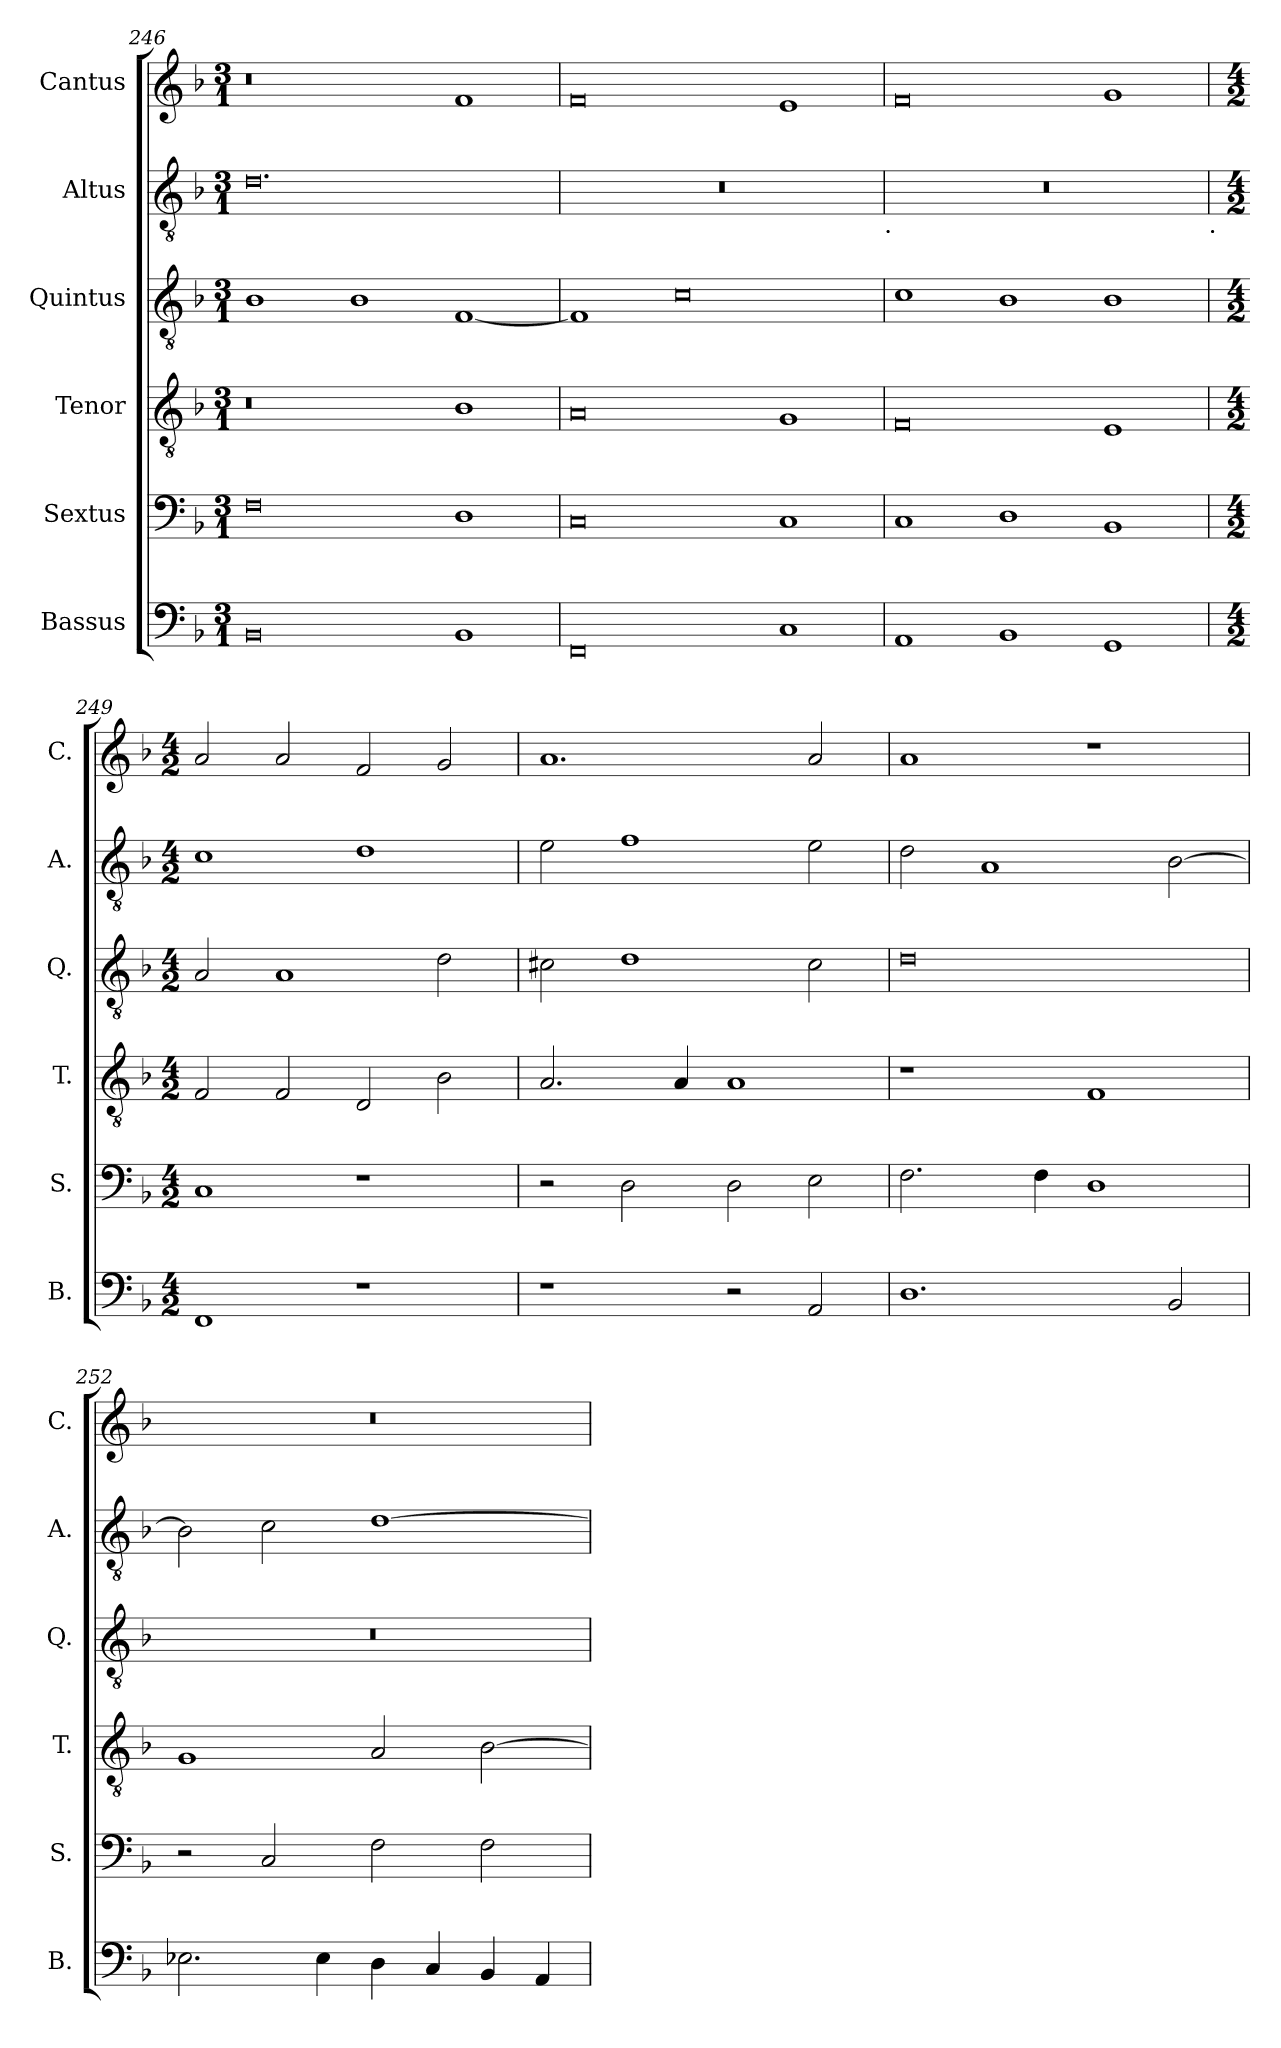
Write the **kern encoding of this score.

**kern	**kern	**kern	**kern	**kern	**kern
*part6	*part5	*part4	*part3	*part2	*part1
*staff6	*staff5	*staff4	*staff3	*staff2	*staff1
*I"Bassus	*I"Sextus	*I"Tenor	*I"Quintus	*I"Altus	*I"Cantus
*I'B.	*I'S.	*I'T.	*I'Q.	*I'A.	*I'C.
*clefF4	*clefF4	*clefGv2	*clefGv2	*clefGv2	*clefG2
*k[b-]	*k[b-]	*k[b-]	*k[b-]	*k[b-]	*k[b-]
*F:	*F:	*F:	*F:	*F:	*F:
*M3/1	*M3/1	*M3/1	*M3/1	*M3/1	*M3/1
=246	=246	=246	=246	=246	=246
0BB-	0F	0r	1B-	0.d	0r
.	.	.	1B-	.	.
1BB-	1D	1B-	[1F	.	1f
=247	=247	=247	=247	=247	=247
0FF	0C	0A	1F]	0.r	0f
.	.	.	0c	.	.
1C	1C	1G	.	.	1e
!	!	!	!	!LO:TX:b:t=.	!
=248	=248	=248	=248	=248	=248
1AA	1C	0F	1c	0.r	0f
1BB-	1D	.	1B-	.	.
1GG	1BB-	1E	1B-	.	1g
!	!	!	!	!LO:TX:b:t=.	!
=249	=249	=249	=249	=249	=249
*M4/2	*M4/2	*M4/2	*M4/2	*M4/2	*M4/2
1FF	1C	2F/	2A/	1c	2a/
.	.	2F/	1A	.	2a/
1r	1r	2D/	.	1d	2f/
.	.	2B-\	2d\	.	2g/
!!LO:PB:g=z
=250	=250	=250	=250	=250	=250
1r	2r	2.A/	2c#X\	2e\	1.a
.	2D\	.	1d	1f	.
.	.	4A/	.	.	.
2r	2D\	1A	.	.	.
2AA/	2E\	.	2c#\	2e\	2a/
=251	=251	=251	=251	=251	=251
1.D	2.F\	1r	0d	2d\	1a
.	.	.	.	1A	.
.	4F\	.	.	.	.
.	1D	1F	.	.	1r
2BB-/	.	.	.	[2B-\	.
=252	=252	=252	=252	=252	=252
2.E-X\	2r	1G	0r	2B-\]	0r
.	2C/	.	.	2c\	.
4E-\	.	.	.	.	.
4D\	2F\	2A/	.	[1d	.
4C/	.	.	.	.	.
4BB-/	2F\	[2B-\	.	.	.
4AA/	.	.	.	.	.
=	=	=	=	=	=
*-	*-	*-	*-	*-	*-
